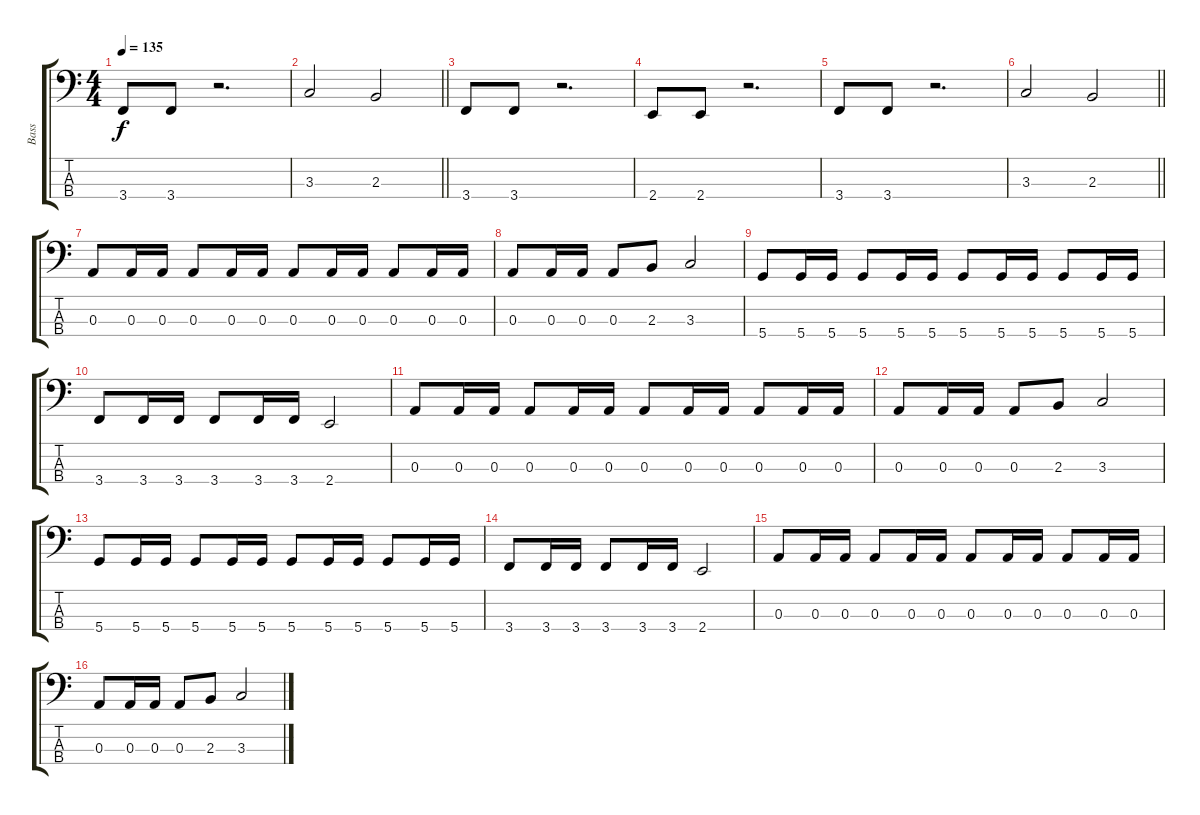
\track ("Bass" "Bass") {instrument electricbassfinger}
\staff {score tabs}
\tuning (G2 D2 A1 D1) {hide}
\ts (4 4)
\tempo 135
\clef f4
\ks c
3.4.8{dy f} 3.4.8 r.2{d} |
\barLineRight lightlight
3.3.2 2.3.2 |
3.4.8 3.4.8 r.2{d} |
2.4.8 2.4.8 r.2{d} |
3.4.8 3.4.8 r.2{d} |
\barLineRight lightlight
3.3.2 2.3.2 |
0.3.8 0.3.16 0.3.16 0.3.8 0.3.16 0.3.16 0.3.8 0.3.16 0.3.16 0.3.8 0.3.16 0.3.16 |
0.3.8 0.3.16 0.3.16 0.3.8 2.3.8 3.3.2 |
5.4.8 5.4.16 5.4.16 5.4.8 5.4.16 5.4.16 5.4.8 5.4.16 5.4.16 5.4.8 5.4.16 5.4.16 |
3.4.8 3.4.16 3.4.16 3.4.8 3.4.16 3.4.16 2.4.2 |
0.3.8 0.3.16 0.3.16 0.3.8 0.3.16 0.3.16 0.3.8 0.3.16 0.3.16 0.3.8 0.3.16 0.3.16 |
0.3.8 0.3.16 0.3.16 0.3.8 2.3.8 3.3.2 |
5.4.8 5.4.16 5.4.16 5.4.8 5.4.16 5.4.16 5.4.8 5.4.16 5.4.16 5.4.8 5.4.16 5.4.16 |
3.4.8 3.4.16 3.4.16 3.4.8 3.4.16 3.4.16 2.4.2 |
0.3.8 0.3.16 0.3.16 0.3.8 0.3.16 0.3.16 0.3.8 0.3.16 0.3.16 0.3.8 0.3.16 0.3.16 |
0.3.8 0.3.16 0.3.16 0.3.8 2.3.8 3.3.2
